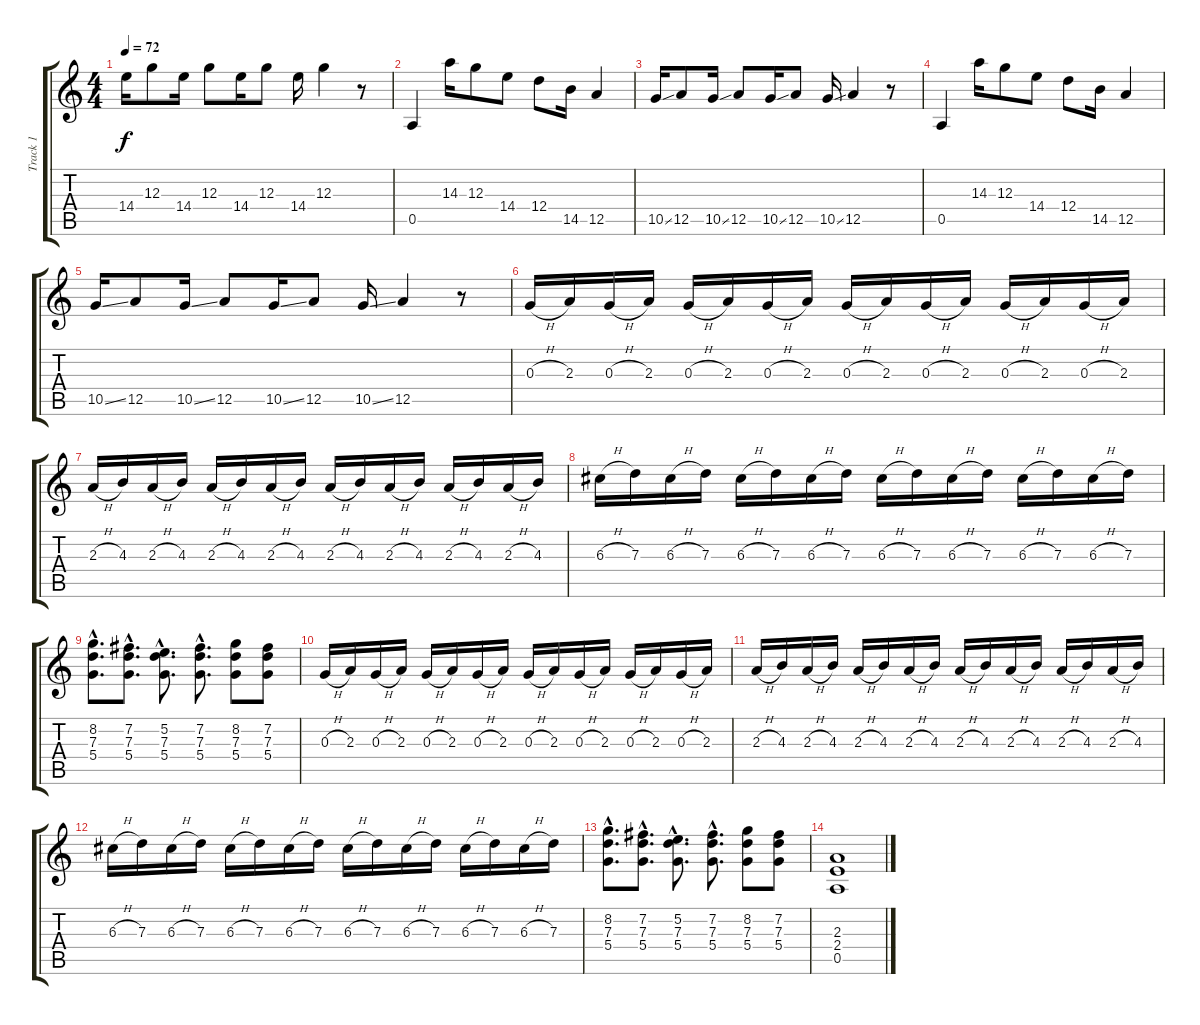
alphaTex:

\track ("Track 1" "Track 1") {instrument electricguitarjazz}
\staff {score tabs}
\tuning (E4 B3 G3 D3 A2 E2) {hide}
\ts (4 4)
\tempo 72
\clef g2
\ks c
14.4.16{dy f} 12.3.8 14.4.16 12.3.8 14.4.16 12.3.8 14.4.16 12.3.4 r.8 |
0.5.4 14.3.16 12.3.8 14.4.8 12.4.8 14.5.16 12.5.4 |
10.5{ss}.16 12.5.8 10.5{ss}.16 12.5.8 10.5{ss}.16 12.5.8 10.5{ss}.16 12.5.4 r.8 |
0.5.4 14.3.16 12.3.8 14.4.8 12.4.8 14.5.16 12.5.4 |
10.5{ss}.16 12.5.8 10.5{ss}.16 12.5.8 10.5{ss}.16 12.5.8 10.5{ss}.16 12.5.4 r.8 |
0.3{h}.16 2.3.16 0.3{h}.16 2.3.16 0.3{h}.16 2.3.16 0.3{h}.16 2.3.16 0.3{h}.16 2.3.16 0.3{h}.16 2.3.16 0.3{h}.16 2.3.16 0.3{h}.16 2.3.16 |
2.3{h}.16 4.3.16 2.3{h}.16 4.3.16 2.3{h}.16 4.3.16 2.3{h}.16 4.3.16 2.3{h}.16 4.3.16 2.3{h}.16 4.3.16 2.3{h}.16 4.3.16 2.3{h}.16 4.3.16 |
6.3{h}.16 7.3.16 6.3{h}.16 7.3.16 6.3{h}.16 7.3.16 6.3{h}.16 7.3.16 6.3{h}.16 7.3.16 6.3{h}.16 7.3.16 6.3{h}.16 7.3.16 6.3{h}.16 7.3.16 |
(8.2{hac} 7.3{hac} 5.4{hac}).8{d} (7.2{hac} 7.3{hac} 5.4{hac}).8{d} (5.2{hac} 7.3{hac} 5.4{hac}).8{d} (7.2{hac} 7.3{hac} 5.4{hac}).8{d} (8.2 7.3 5.4).8 (7.2 7.3 5.4).8 |
0.3{h}.16 2.3.16 0.3{h}.16 2.3.16 0.3{h}.16 2.3.16 0.3{h}.16 2.3.16 0.3{h}.16 2.3.16 0.3{h}.16 2.3.16 0.3{h}.16 2.3.16 0.3{h}.16 2.3.16 |
2.3{h}.16 4.3.16 2.3{h}.16 4.3.16 2.3{h}.16 4.3.16 2.3{h}.16 4.3.16 2.3{h}.16 4.3.16 2.3{h}.16 4.3.16 2.3{h}.16 4.3.16 2.3{h}.16 4.3.16 |
6.3{h}.16 7.3.16 6.3{h}.16 7.3.16 6.3{h}.16 7.3.16 6.3{h}.16 7.3.16 6.3{h}.16 7.3.16 6.3{h}.16 7.3.16 6.3{h}.16 7.3.16 6.3{h}.16 7.3.16 |
(8.2{hac} 7.3{hac} 5.4{hac}).8{d} (7.2{hac} 7.3{hac} 5.4{hac}).8{d} (5.2{hac} 7.3{hac} 5.4{hac}).8{d} (7.2{hac} 7.3{hac} 5.4{hac}).8{d} (8.2 7.3 5.4).8 (7.2 7.3 5.4).8 |
(2.3 2.4 0.5).1
